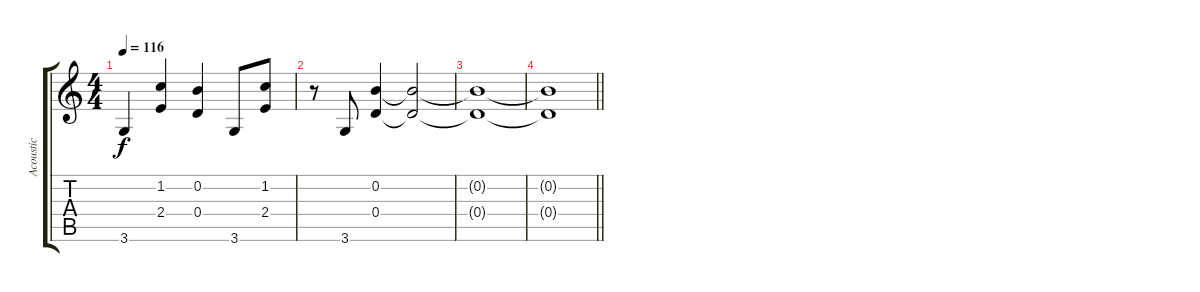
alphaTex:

\track ("Acoustic" "Acoustic") {instrument acousticguitarsteel}
\staff {score tabs}
\tuning (E4 B3 G3 D3 A2 E2) {hide}
\ts (4 4)
\tempo 116
\clef g2
\ks c
3.6.4{dy f} (1.2 2.4).4 (0.2 0.4).4 3.6.8 (1.2 2.4).8 |
r.8 3.6.8 (0.2 0.4).4 (0.2{t} 0.4{t}).2 |
(0.2{t} 0.4{t}).1 |
\barLineRight lightlight
(0.2{t} 0.4{t}).1
